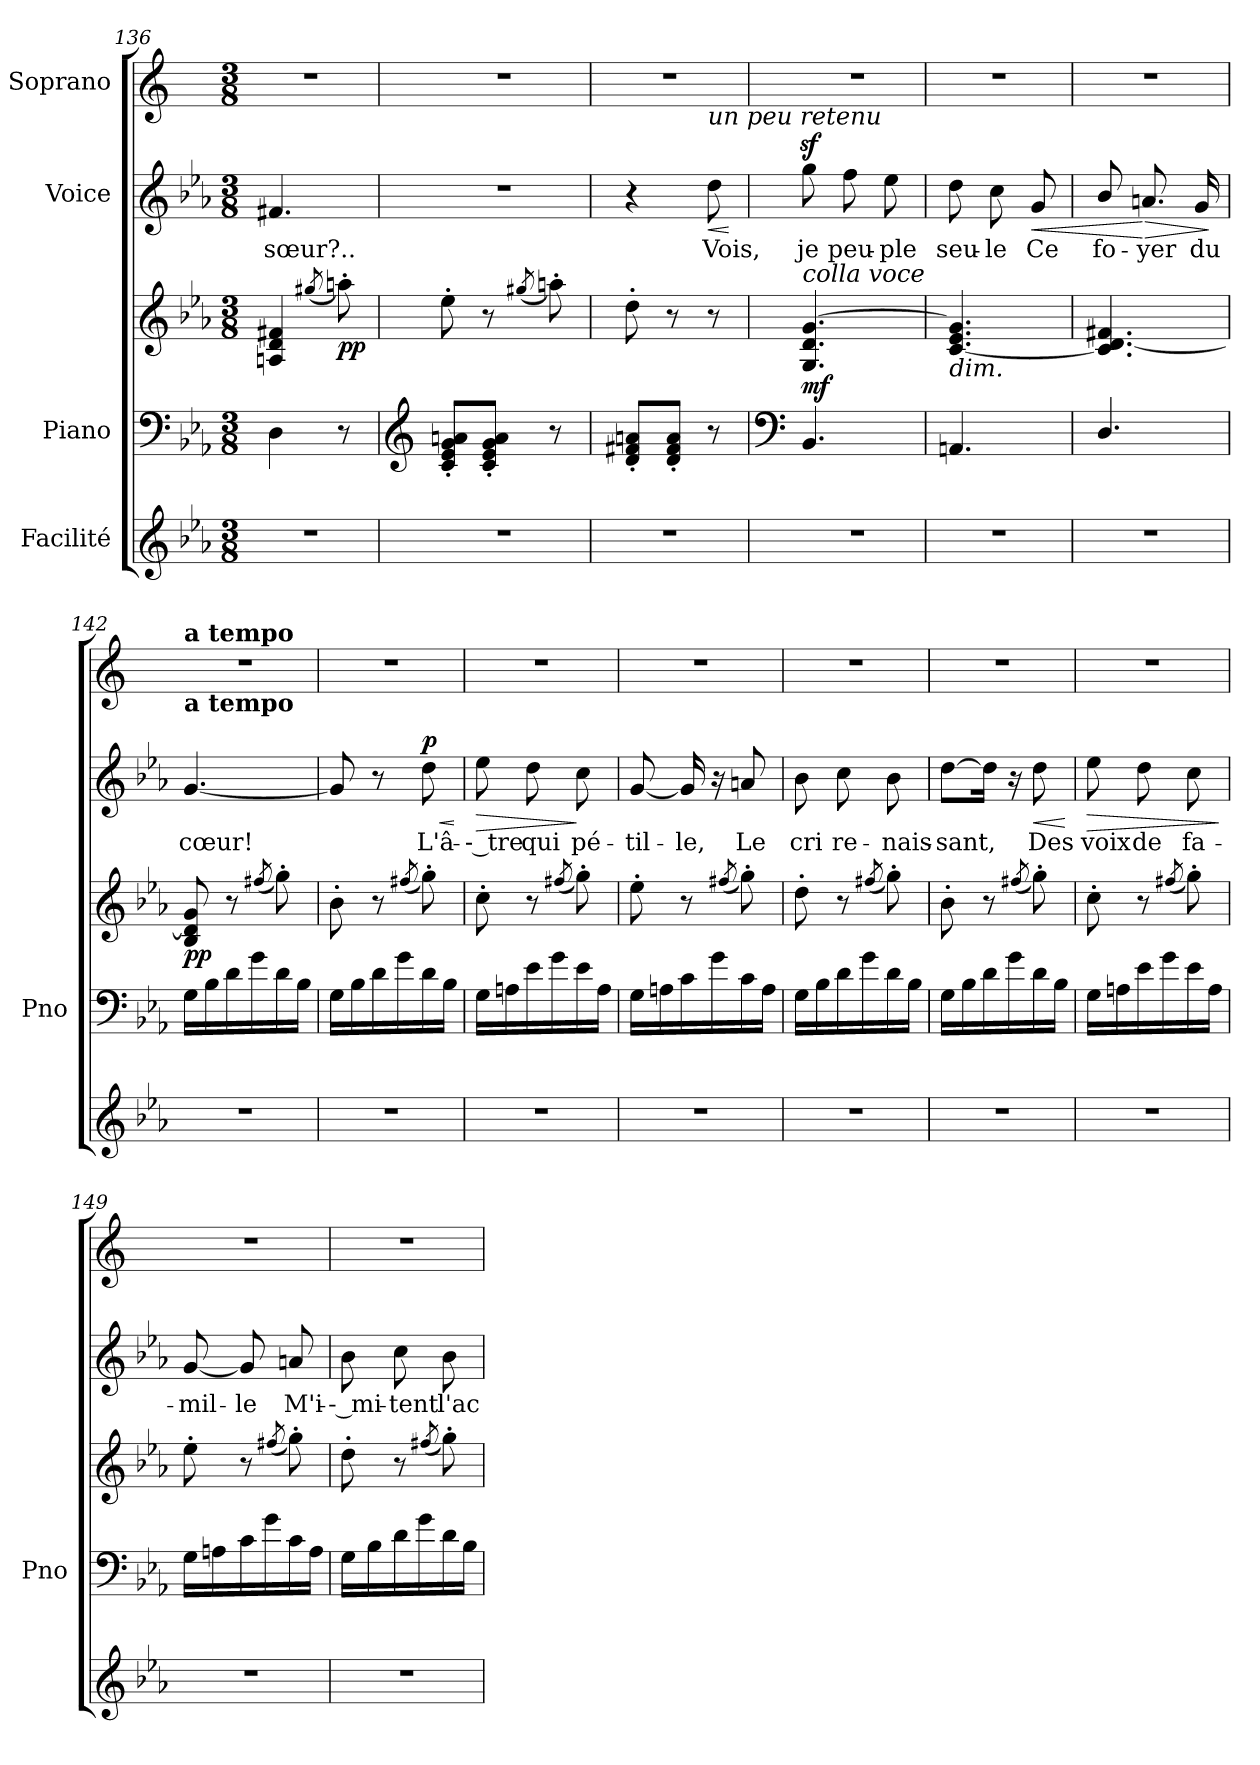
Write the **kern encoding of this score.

**kern	**kern	**kern	**dynam	**kern	**text	**dynam	**kern
*part4	*part3	*part3	*part3	*part2	*part2	*part2	*part1
*staff5	*staff4	*staff3	*staff3/4	*staff2	*staff2	*staff2	*staff1
*I"Facilité	*I"Piano	*	*	*I"Voice	*	*	*I"Soprano
*	*I'Pno	*	*	*	*	*	*
*clefG2	*clefF4	*clefG2	*	*clefG2	*	*	*clefG2
*k[b-e-a-]	*k[b-e-a-]	*k[b-e-a-]	*	*k[b-e-a-]	*	*	*k[]
*M3/8	*M3/8	*M3/8	*	*M3/8	*	*	*M3/8
=136	=136	=136	=136	=136	=136	=136	=136
4.r	4D\	4An/ 4d/ 4f#X/	.	4.f#X/	sœur?..	.	4.r
.	.	(8qgg#X/	.	.	.	.	.
!	!	!	!LO:DY:b	!	!	!	!
.	8r	8aan'\)	pp	.	.	.	.
=137	=137	=137	=137	=137	=137	=137	=137
*	*clefG2	*	*	*	*	*	*
4.r	8c/' 8e-/' 8g/' 8an/'L	8ee-'\	.	4.r	.	.	4.r
.	8c/' 8e-/' 8g/' 8a/'J	8r	.	.	.	.	.
.	.	(8qgg#X/	.	.	.	.	.
.	8r	8aan'\)	.	.	.	.	.
=138	=138	=138	=138	=138	=138	=138	=138
4.r	8d/' 8f#X/' 8an/'L	8dd'\	.	4r	.	.	4.r
.	8d/' 8f#/' 8a/'J	8r	.	.	.	.	.
!	!	!	!	!LO:TX:i:t=un peu retenu	!	!	!
!	!	!	!	!	!	!LO:HP:b	!
.	8r	8r	.	8dd\	Vois,	<	.
.	.	.	.	.	.	[	.
=139	=139	=139	=139	=139	=139	=139	=139
*	*clefF4	*	*	*	*	*	*
!	!	!LO:TX:i:t=colla voce	!	!	!	!	!
!	!	!	!LO:DY:b	!	!	!LO:DY:b	!
4.r	4.BB-/	4.G/ 4.d/ [4.g/	mf	8ggz<\	je	other-dynamics	4.r
.	.	.	.	8ff\	peu-	.	.
.	.	.	.	8ee-\	-ple	.	.
=140	=140	=140	=140	=140	=140	=140	=140
!	!	!LO:TX:b:i:t=dim.	!	!	!	!	!
4.r	4.AAn/	[4.c/ 4.e-/ 4.g/]	.	8dd\	seu-	.	4.r
.	.	.	.	8cc\	-le	.	.
!	!	!	!	!	!	!LO:HP:b	!
.	.	.	.	8g/	Ce	<	.
=141	=141	=141	=141	=141	=141	=141	=141
4.r	4.D/	4.c/] [4.d/ 4.f#X/	.	8b-/	fo-	.	4.r
!	!	!	!	!	!	!LO:HP:n=1:b	!
.	.	.	.	8.an/	-yer	[ >	.
.	.	.	.	16g/	du	.	.
.	.	.	.	.	.	]	.
=142	=142	=142	=142	=142	=142	=142	=142
!	!	!	!	!	!	!	!LO:TX:b:B:t=a tempo
!	!	!	!	!	!	!	!LO:TX:a:B:t=a tempo
!	!	!	!LO:DY:b	!	!	!	!
4.r	16G\LL	8B-/ 8d/] 8g/	pp	[4.g/	cœur!	.	4.r
.	16B-\	.	.	.	.	.	.
.	16d\	8r	.	.	.	.	.
.	16g\	.	.	.	.	.	.
.	.	(8qff#X/	.	.	.	.	.
.	16d\	8gg'\)	.	.	.	.	.
.	16B-\JJ	.	.	.	.	.	.
=143	=143	=143	=143	=143	=143	=143	=143
4.r	16G\LL	8b-'\	.	8g/]	.	.	4.r
.	16B-\	.	.	.	.	.	.
.	16d\	8r	.	8r	.	.	.
.	16g\	.	.	.	.	.	.
.	.	(8qff#X/	.	.	.	.	.
!	!	!	!	!	!	!LO:HP:b	!
!	!	!	!	!	!	!LO:DY:n=1:b	!
.	16d\	8gg'\)	.	8dd\	L'â-	< p	.
.	16B-\JJ	.	.	.	.	.	.
.	.	.	.	.	.	[	.
=144	=144	=144	=144	=144	=144	=144	=144
!	!	!	!	!	!	!LO:HP:b	!
4.r	16G\LL	8cc'\	.	8ee-\	-- tre	>	4.r
.	16An\	.	.	.	.	.	.
.	16e-\	8r	.	8dd\	qui	.	.
.	16g\	.	.	.	.	.	.
.	.	(8qff#X/	.	.	.	.	.
.	16e-\	8gg'\)	.	8cc\	pé-	]	.
.	16A\JJ	.	.	.	.	.	.
=145	=145	=145	=145	=145	=145	=145	=145
4.r	16G\LL	8ee-'\	.	[8g/	-til-	.	4.r
.	16An\	.	.	.	.	.	.
.	16c\	8r	.	16g/]	-le,	.	.
.	16g\	.	.	16r	.	.	.
.	.	(8qff#X/	.	.	.	.	.
.	16c\	8gg'\)	.	8an/	Le	.	.
.	16A\JJ	.	.	.	.	.	.
=146	=146	=146	=146	=146	=146	=146	=146
4.r	16G\LL	8dd'\	.	8b-\	cri	.	4.r
.	16B-\	.	.	.	.	.	.
.	16d\	8r	.	8cc\	re-	.	.
.	16g\	.	.	.	.	.	.
.	.	(8qff#X/	.	.	.	.	.
.	16d\	8gg'\)	.	8b-\	-nais-	.	.
.	16B-\JJ	.	.	.	.	.	.
=147	=147	=147	=147	=147	=147	=147	=147
4.r	16G\LL	8b-'\	.	[8dd\L	-sant,	.	4.r
.	16B-\	.	.	.	.	.	.
.	16d\	8r	.	16dd\Jk]	.	.	.
.	16g\	.	.	16r	.	.	.
.	.	(8qff#X/	.	.	.	.	.
!	!	!	!	!	!	!LO:HP:b	!
.	16d\	8gg'\)	.	8dd\	Des	<	.
.	16B-\JJ	.	.	.	.	.	.
.	.	.	.	.	.	[	.
=148	=148	=148	=148	=148	=148	=148	=148
!	!	!	!	!	!	!LO:HP:b	!
4.r	16G\LL	8cc'\	.	8ee-\	voix	>	4.r
.	16An\	.	.	.	.	.	.
.	16e-\	8r	.	8dd\	de	.	.
.	16g\	.	.	.	.	.	.
.	.	(8qff#X/	.	.	.	.	.
.	16e-\	8gg'\)	.	8cc\	fa-	.	.
.	16A\JJ	.	.	.	.	.	.
.	.	.	.	.	.	]	.
=149	=149	=149	=149	=149	=149	=149	=149
4.r	16G\LL	8ee-'\	.	[8g/	-mil-	.	4.r
.	16An\	.	.	.	.	.	.
.	16c\	8r	.	8g/]	-le	.	.
.	16g\	.	.	.	.	.	.
.	.	(8qff#X/	.	.	.	.	.
.	16c\	8gg'\)	.	8an/	M'i-	.	.
.	16A\JJ	.	.	.	.	.	.
=150	=150	=150	=150	=150	=150	=150	=150
4.r	16G\LL	8dd'\	.	8b-\	-- mi-	.	4.r
.	16B-\	.	.	.	.	.	.
.	16d\	8r	.	8cc\	-tent	.	.
.	16g\	.	.	.	.	.	.
.	.	(8qff#X/	.	.	.	.	.
.	16d\	8gg'\)	.	8b-\	l'ac-	.	.
.	16B-\JJ	.	.	.	.	.	.
=	=	=	=	=	=	=	=
*-	*-	*-	*-	*-	*-	*-	*-
